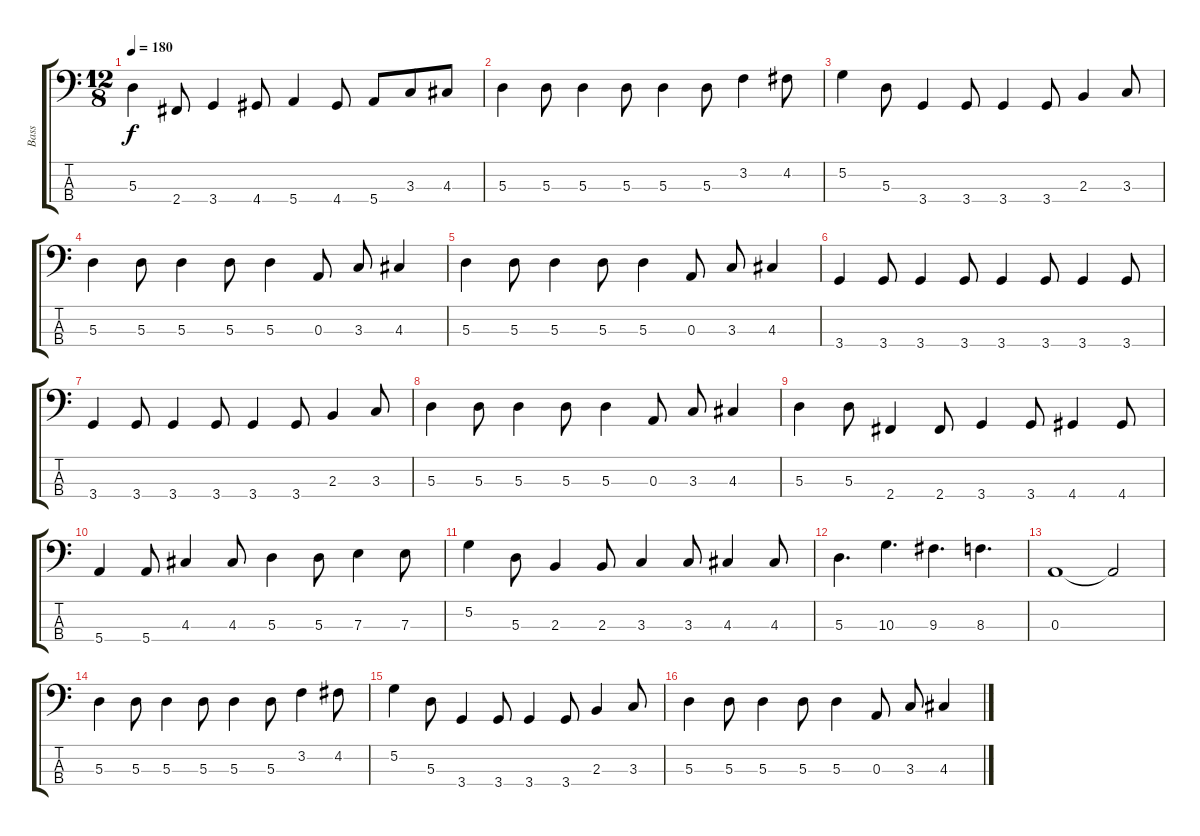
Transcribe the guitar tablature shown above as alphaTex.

\track ("Bass" "Bass") {instrument electricbassfinger}
\staff {score tabs}
\tuning (G2 D2 A1 E1) {hide}
\ts (12 8)
\tempo 180
\clef f4
\ks c
5.3.4{dy f} 2.4.8 3.4.4 4.4.8 5.4.4 4.4.8 5.4.8 3.3.8 4.3.8 |
5.3.4 5.3.8 5.3.4 5.3.8 5.3.4 5.3.8 3.2.4 4.2.8 |
5.2.4 5.3.8 3.4.4 3.4.8 3.4.4 3.4.8 2.3.4 3.3.8 |
5.3.4 5.3.8 5.3.4 5.3.8 5.3.4 0.3.8 3.3.8 4.3.4 |
5.3.4 5.3.8 5.3.4 5.3.8 5.3.4 0.3.8 3.3.8 4.3.4 |
3.4.4 3.4.8 3.4.4 3.4.8 3.4.4 3.4.8 3.4.4 3.4.8 |
3.4.4 3.4.8 3.4.4 3.4.8 3.4.4 3.4.8 2.3.4 3.3.8 |
5.3.4 5.3.8 5.3.4 5.3.8 5.3.4 0.3.8 3.3.8 4.3.4 |
5.3.4 5.3.8 2.4.4 2.4.8 3.4.4 3.4.8 4.4.4 4.4.8 |
5.4.4 5.4.8 4.3.4 4.3.8 5.3.4 5.3.8 7.3.4 7.3.8 |
5.2.4 5.3.8 2.3.4 2.3.8 3.3.4 3.3.8 4.3.4 4.3.8 |
5.3.4{d} 10.3.4{d} 9.3.4{d} 8.3.4{d} |
0.3.1 0.3{t}.2 |
5.3.4 5.3.8 5.3.4 5.3.8 5.3.4 5.3.8 3.2.4 4.2.8 |
5.2.4 5.3.8 3.4.4 3.4.8 3.4.4 3.4.8 2.3.4 3.3.8 |
5.3.4 5.3.8 5.3.4 5.3.8 5.3.4 0.3.8 3.3.8 4.3.4
